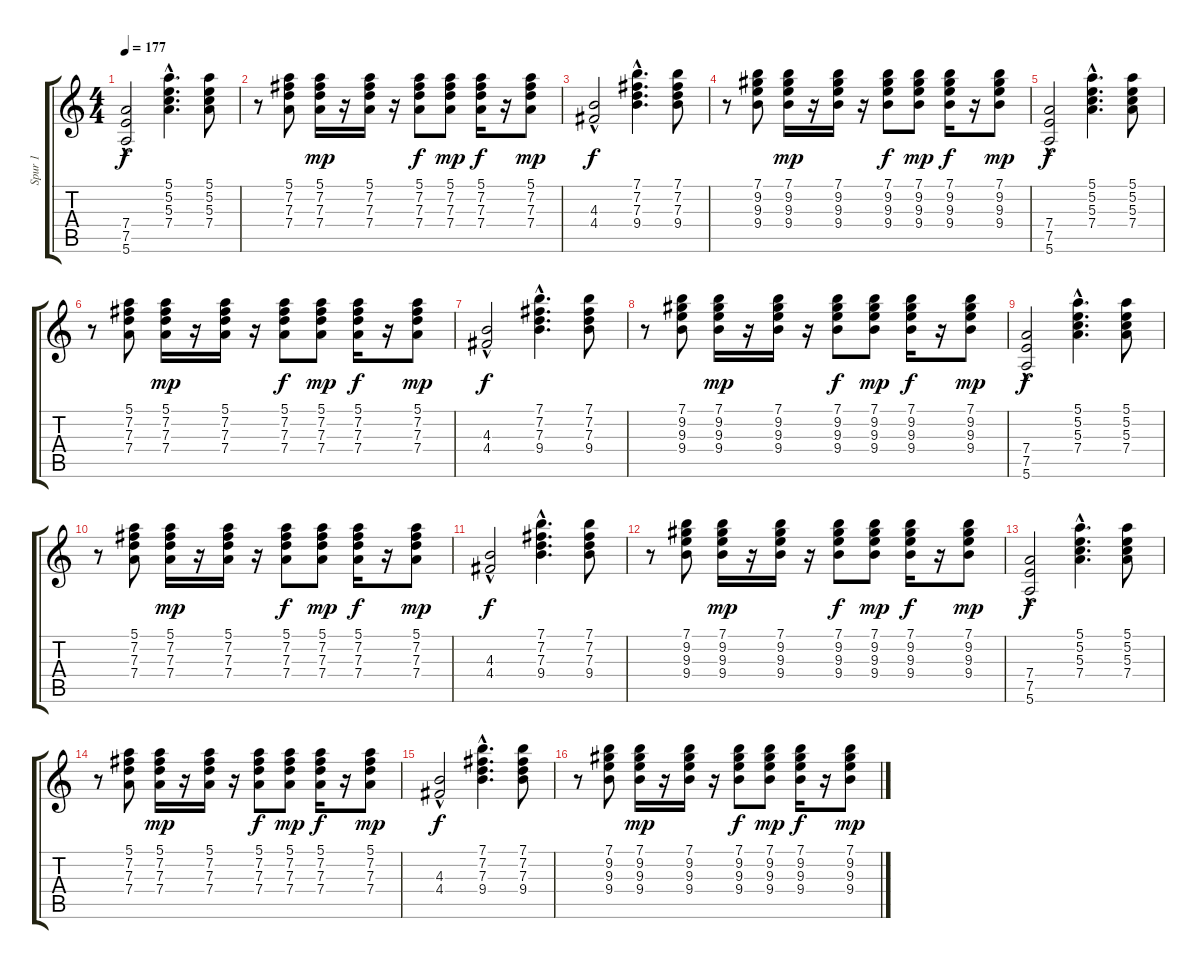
\track ("Spur 1" "Spur 1") {instrument electricguitarclean}
\staff {score tabs}
\tuning (E4 B3 G3 D3 A2 E2) {hide}
\ts (4 4)
\tempo 177
\clef g2
\ks c
(7.4 7.5{hac} 5.6{hac}).2{dy f} (5.1{hac} 5.2{hac} 5.3{hac} 7.4).4{d balance 9} (5.1 5.2 5.3 7.4).8{balance 8} |
r.8 (5.1 7.2 7.3 7.4).8 (5.1 7.2 7.3 7.4).16{dy mp} r.16 (5.1 7.2 7.3 7.4).16 r.16 (5.1 7.2 7.3 7.4).8{dy f balance 8} (5.1 7.2 7.3 7.4).8{dy mp} (5.1 7.2 7.3 7.4).16{dy f} r.16 (5.1 7.2 7.3 7.4).8{dy mp} |
(4.3 4.4{hac}).2{dy f balance 8} (7.1{hac} 7.2{hac} 7.3{hac} 9.4).4{d balance 7} (7.1 7.2 7.3 9.4).8 |
r.8 (7.1 9.2 9.3 9.4).8{balance 8} (7.1 9.2 9.3 9.4).16{dy mp balance 9} r.16 (7.1 9.2 9.3 9.4).16 r.16 (7.1 9.2 9.3 9.4).8{dy f} (7.1 9.2 9.3 9.4).8{dy mp balance 9} (7.1 9.2 9.3 9.4).16{dy f} r.16 (7.1 9.2 9.3 9.4).8{dy mp} |
(7.4 7.5{hac} 5.6{hac}).2{dy f balance 8} (5.1{hac} 5.2{hac} 5.3{hac} 7.4).4{d balance 6} (5.1 5.2 5.3 7.4).8 |
r.8 (5.1 7.2 7.3 7.4).8{balance 7} (5.1 7.2 7.3 7.4).16{dy mp balance 7} r.16 (5.1 7.2 7.3 7.4).16{balance 8} r.16 (5.1 7.2 7.3 7.4).8{dy f balance 8} (5.1 7.2 7.3 7.4).8{dy mp balance 10} (5.1 7.2 7.3 7.4).16{dy f balance 10} r.16 (5.1 7.2 7.3 7.4).8{dy mp balance 10} |
(4.3 4.4{hac}).2{dy f balance 10} (7.1{hac} 7.2{hac} 7.3{hac} 9.4).4{d balance 7} (7.1 7.2 7.3 9.4).8{balance 7} |
r.8 (7.1 9.2 9.3 9.4).8{balance 7} (7.1 9.2 9.3 9.4).16{dy mp balance 7} r.16 (7.1 9.2 9.3 9.4).16{balance 8} r.16 (7.1 9.2 9.3 9.4).8{dy f balance 9} (7.1 9.2 9.3 9.4).8{dy mp balance 9} (7.1 9.2 9.3 9.4).16{dy f balance 9} r.16 (7.1 9.2 9.3 9.4).8{dy mp balance 8} |
(7.4 7.5{hac} 5.6{hac}).2{dy f balance 8} (5.1{hac} 5.2{hac} 5.3{hac} 7.4).4{d} (5.1 5.2 5.3 7.4).8 |
r.8 (5.1 7.2 7.3 7.4).8 (5.1 7.2 7.3 7.4).16{dy mp} r.16 (5.1 7.2 7.3 7.4).16 r.16 (5.1 7.2 7.3 7.4).8{dy f} (5.1 7.2 7.3 7.4).8{dy mp} (5.1 7.2 7.3 7.4).16{dy f} r.16 (5.1 7.2 7.3 7.4).8{dy mp} |
(4.3 4.4{hac}).2{dy f} (7.1{hac} 7.2{hac} 7.3{hac} 9.4).4{d} (7.1 7.2 7.3 9.4).8 |
r.8 (7.1 9.2 9.3 9.4).8 (7.1 9.2 9.3 9.4).16{dy mp} r.16 (7.1 9.2 9.3 9.4).16 r.16 (7.1 9.2 9.3 9.4).8{dy f} (7.1 9.2 9.3 9.4).8{dy mp} (7.1 9.2 9.3 9.4).16{dy f} r.16 (7.1 9.2 9.3 9.4).8{dy mp} |
(7.4 7.5{hac} 5.6{hac}).2{dy f} (5.1{hac} 5.2{hac} 5.3{hac} 7.4).4{d} (5.1 5.2 5.3 7.4).8 |
r.8 (5.1 7.2 7.3 7.4).8 (5.1 7.2 7.3 7.4).16{dy mp} r.16 (5.1 7.2 7.3 7.4).16 r.16 (5.1 7.2 7.3 7.4).8{dy f} (5.1 7.2 7.3 7.4).8{dy mp} (5.1 7.2 7.3 7.4).16{dy f} r.16 (5.1 7.2 7.3 7.4).8{dy mp} |
(4.3 4.4{hac}).2{dy f} (7.1{hac} 7.2{hac} 7.3{hac} 9.4).4{d} (7.1 7.2 7.3 9.4).8 |
r.8 (7.1 9.2 9.3 9.4).8 (7.1 9.2 9.3 9.4).16{dy mp} r.16 (7.1 9.2 9.3 9.4).16 r.16 (7.1 9.2 9.3 9.4).8{dy f} (7.1 9.2 9.3 9.4).8{dy mp} (7.1 9.2 9.3 9.4).16{dy f} r.16 (7.1 9.2 9.3 9.4).8{dy mp}
